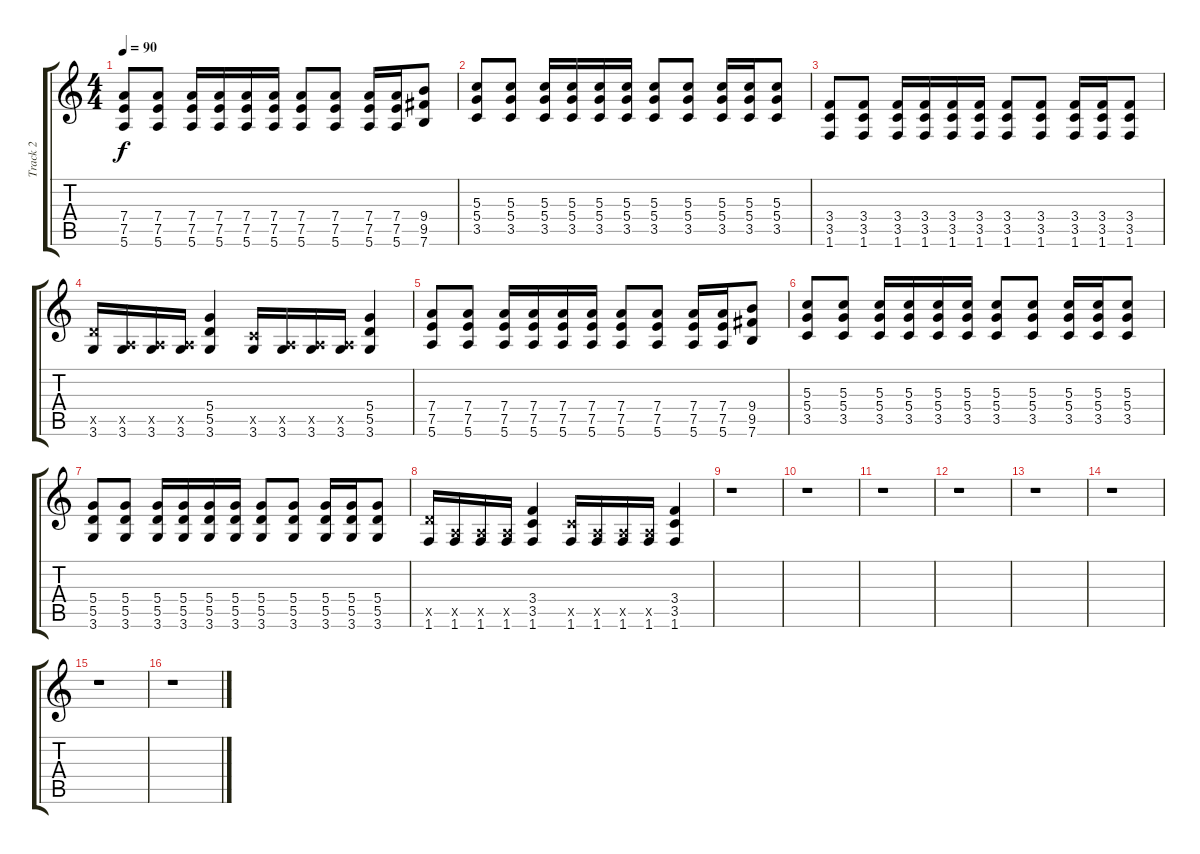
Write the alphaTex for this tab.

\track ("Track 2" "Track 2") {instrument overdrivenguitar}
\staff {score tabs}
\tuning (E4 B3 G3 D3 A2 E2) {hide}
\ts (4 4)
\tempo 90
\clef g2
\ks c
(7.4 7.5 5.6).8{dy f} (7.4 7.5 5.6).8 (7.4 7.5 5.6).16 (7.4 7.5 5.6).16 (7.4 7.5 5.6).16 (7.4 7.5 5.6).16 (7.4 7.5 5.6).8 (7.4 7.5 5.6).8 (7.4 7.5 5.6).16 (7.4 7.5 5.6).16 (9.4 9.5 7.6).8 |
(5.3 5.4 3.5).8 (5.3 5.4 3.5).8 (5.3 5.4 3.5).16 (5.3 5.4 3.5).16 (5.3 5.4 3.5).16 (5.3 5.4 3.5).16 (5.3 5.4 3.5).8 (5.3 5.4 3.5).8 (5.3 5.4 3.5).16 (5.3 5.4 3.5).16 (5.3 5.4 3.5).8 |
(3.4 3.5 1.6).8 (3.4 3.5 1.6).8 (3.4 3.5 1.6).16 (3.4 3.5 1.6).16 (3.4 3.5 1.6).16 (3.4 3.5 1.6).16 (3.4 3.5 1.6).8 (3.4 3.5 1.6).8 (3.4 3.5 1.6).16 (3.4 3.5 1.6).16 (3.4 3.5 1.6).8 |
(5.5{x} 3.6).16{instrument electricguitarmuted} (0.5{x} 3.6).16 (0.5{x} 3.6).16 (0.5{x} 3.6).16 (5.4 5.5 3.6).4{instrument overdrivenguitar} (3.5{x} 3.6).16{instrument electricguitarmuted} (0.5{x} 3.6).16 (0.5{x} 3.6).16 (0.5{x} 3.6).16 (5.4 5.5 3.6).4{instrument overdrivenguitar} |
(7.4 7.5 5.6).8 (7.4 7.5 5.6).8 (7.4 7.5 5.6).16 (7.4 7.5 5.6).16 (7.4 7.5 5.6).16 (7.4 7.5 5.6).16 (7.4 7.5 5.6).8 (7.4 7.5 5.6).8 (7.4 7.5 5.6).16 (7.4 7.5 5.6).16 (9.4 9.5 7.6).8 |
(5.3 5.4 3.5).8 (5.3 5.4 3.5).8 (5.3 5.4 3.5).16 (5.3 5.4 3.5).16 (5.3 5.4 3.5).16 (5.3 5.4 3.5).16 (5.3 5.4 3.5).8 (5.3 5.4 3.5).8 (5.3 5.4 3.5).16 (5.3 5.4 3.5).16 (5.3 5.4 3.5).8 |
(5.4 5.5 3.6).8 (5.4 5.5 3.6).8 (5.4 5.5 3.6).16 (5.4 5.5 3.6).16 (5.4 5.5 3.6).16 (5.4 5.5 3.6).16 (5.4 5.5 3.6).8 (5.4 5.5 3.6).8 (5.4 5.5 3.6).16 (5.4 5.5 3.6).16 (5.4 5.5 3.6).8 |
(5.5{x} 1.6).16{instrument electricguitarmuted} (0.5{x} 1.6).16 (0.5{x} 1.6).16 (0.5{x} 1.6).16 (3.4 3.5 1.6).4{instrument overdrivenguitar} (3.5{x} 1.6).16{instrument electricguitarmuted} (0.5{x} 1.6).16 (0.5{x} 1.6).16 (0.5{x} 1.6).16 (3.4 3.5 1.6).4{instrument overdrivenguitar} |
r.1 |
r.1 |
r.1 |
r.1 |
r.1 |
r.1 |
r.1 |
r.1
